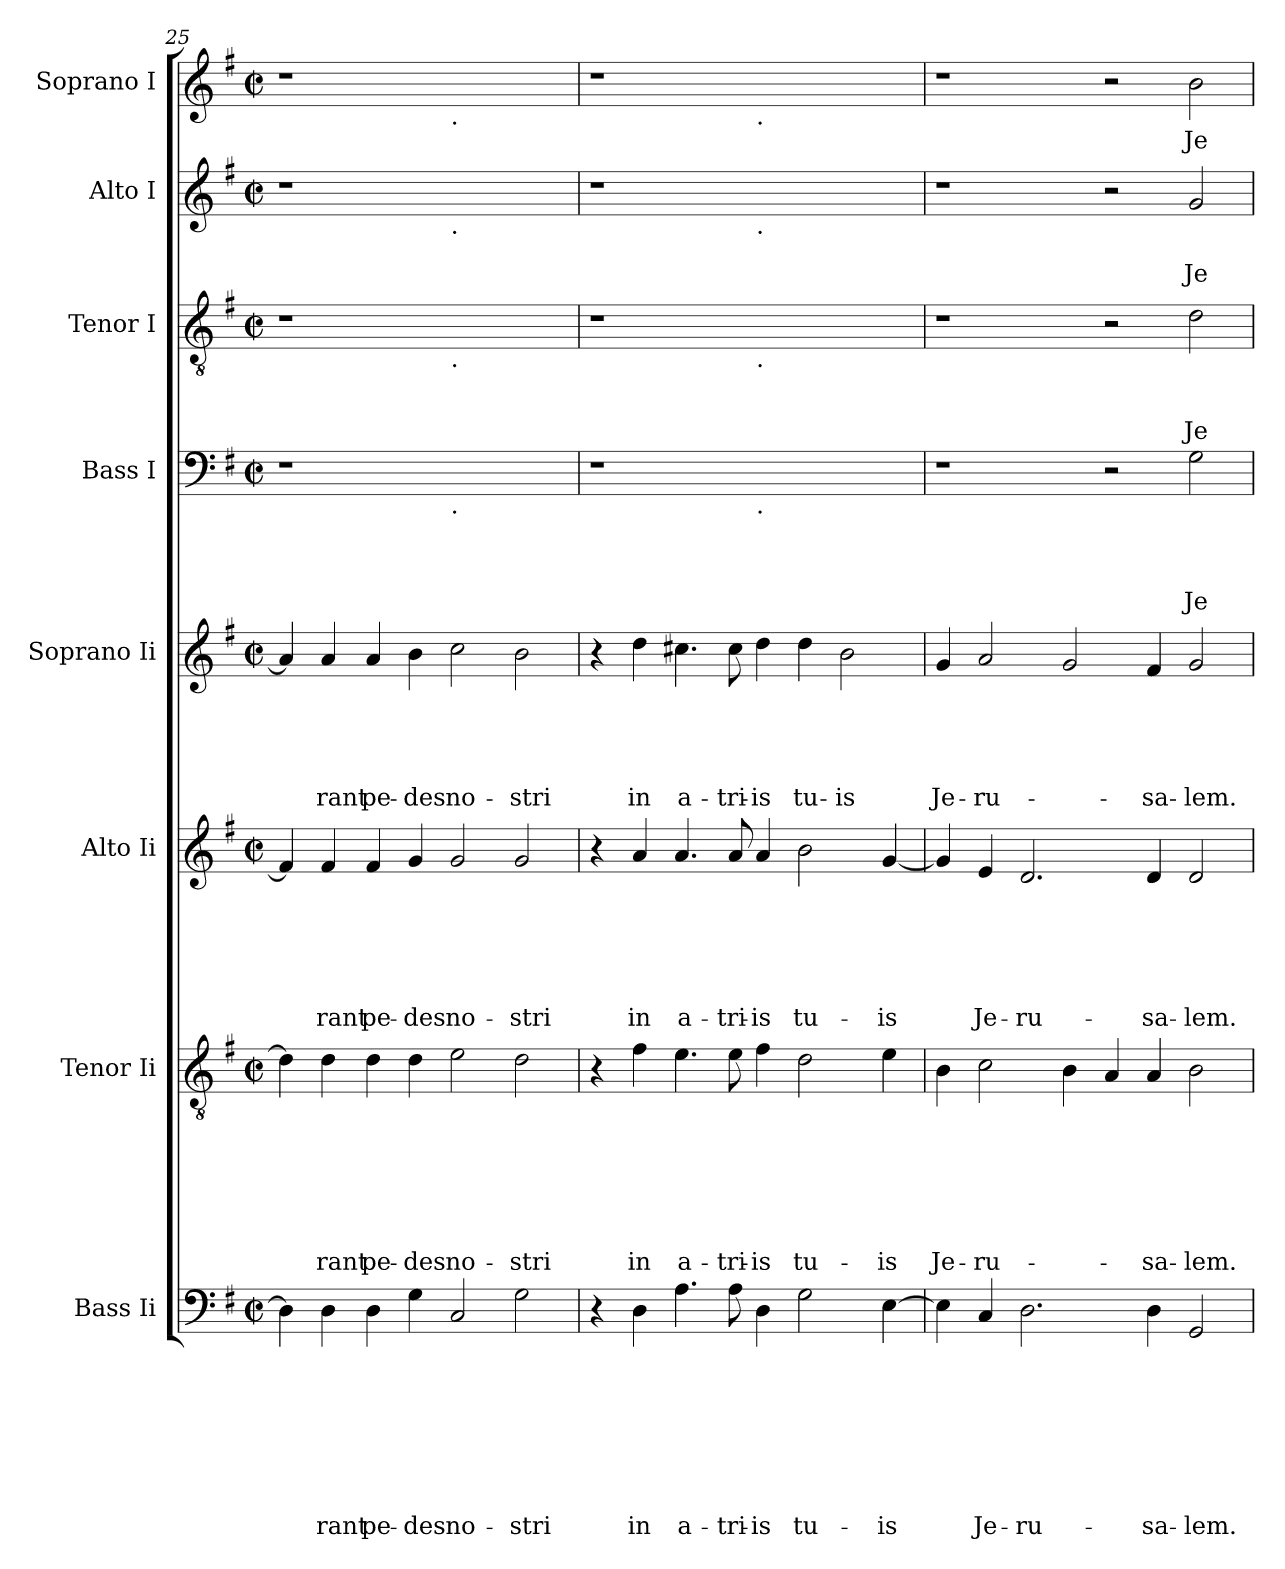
**kern	**text	**text	**text	**text	**text	**text	**text	**text	**kern	**text	**text	**text	**text	**text	**text	**text	**kern	**text	**text	**text	**text	**text	**text	**kern	**text	**text	**text	**text	**text	**kern	**text	**text	**text	**text	**kern	**text	**text	**text	**kern	**text	**text	**kern	**text
*part8	*part8	*part8	*part8	*part8	*part8	*part8	*part8	*part8	*part7	*part7	*part7	*part7	*part7	*part7	*part7	*part7	*part6	*part6	*part6	*part6	*part6	*part6	*part6	*part5	*part5	*part5	*part5	*part5	*part5	*part4	*part4	*part4	*part4	*part4	*part3	*part3	*part3	*part3	*part2	*part2	*part2	*part1	*part1
*staff8	*staff8	*staff8	*staff8	*staff8	*staff8	*staff8	*staff8	*staff8	*staff7	*staff7	*staff7	*staff7	*staff7	*staff7	*staff7	*staff7	*staff6	*staff6	*staff6	*staff6	*staff6	*staff6	*staff6	*staff5	*staff5	*staff5	*staff5	*staff5	*staff5	*staff4	*staff4	*staff4	*staff4	*staff4	*staff3	*staff3	*staff3	*staff3	*staff2	*staff2	*staff2	*staff1	*staff1
*I"Bass Ii	*	*	*	*	*	*	*	*	*I"Tenor Ii	*	*	*	*	*	*	*	*I"Alto Ii	*	*	*	*	*	*	*I"Soprano Ii	*	*	*	*	*	*I"Bass I	*	*	*	*	*I"Tenor I	*	*	*	*I"Alto I	*	*	*I"Soprano I	*
*clefF4	*	*	*	*	*	*	*	*	*clefGv2	*	*	*	*	*	*	*	*clefG2	*	*	*	*	*	*	*clefG2	*	*	*	*	*	*clefF4	*	*	*	*	*clefGv2	*	*	*	*clefG2	*	*	*clefG2	*
*k[f#]	*	*	*	*	*	*	*	*	*k[f#]	*	*	*	*	*	*	*	*k[f#]	*	*	*	*	*	*	*k[f#]	*	*	*	*	*	*k[f#]	*	*	*	*	*k[f#]	*	*	*	*k[f#]	*	*	*k[f#]	*
*G:	*	*	*	*	*	*	*	*	*G:	*	*	*	*	*	*	*	*G:	*	*	*	*	*	*	*G:	*	*	*	*	*	*G:	*	*	*	*	*G:	*	*	*	*G:	*	*	*G:	*
*M2/2	*	*	*	*	*	*	*	*	*M2/2	*	*	*	*	*	*	*	*M2/2	*	*	*	*	*	*	*M2/2	*	*	*	*	*	*M2/2	*	*	*	*	*M2/2	*	*	*	*M2/2	*	*	*M2/2	*
*met(c|)	*	*	*	*	*	*	*	*	*met(c|)	*	*	*	*	*	*	*	*met(c|)	*	*	*	*	*	*	*met(c|)	*	*	*	*	*	*met(c|)	*	*	*	*	*met(c|)	*	*	*	*met(c|)	*	*	*met(c|)	*
=25	=25	=25	=25	=25	=25	=25	=25	=25	=25	=25	=25	=25	=25	=25	=25	=25	=25	=25	=25	=25	=25	=25	=25	=25	=25	=25	=25	=25	=25	=25	=25	=25	=25	=25	=25	=25	=25	=25	=25	=25	=25	=25	=25
4D\]	.	.	.	.	.	.	.	.	4d\]	.	.	.	.	.	.	.	4f#/]	.	.	.	.	.	.	4a/]	.	.	.	.	.	1r	.	.	.	.	1r	.	.	.	1r	.	.	1r	.
!	!	!	!	!	!	!	!	!LO:LY:b	!	!	!	!	!	!	!	!LO:LY:b	!	!	!	!	!	!	!LO:LY:b	!	!	!	!	!	!LO:LY:b	!	!	!	!	!	!	!	!	!	!	!	!	!	!
4D\	.	.	.	.	.	.	.	-rant	4d\	.	.	.	.	.	.	-rant	4f#/	.	.	.	.	.	-rant	4a/	.	.	.	.	-rant	.	.	.	.	.	.	.	.	.	.	.	.	.	.
!	!	!	!	!	!	!	!	!LO:LY:b	!	!	!	!	!	!	!	!LO:LY:b	!	!	!	!	!	!	!LO:LY:b	!	!	!	!	!	!LO:LY:b	!	!	!	!	!	!	!	!	!	!	!	!	!	!
4D\	.	.	.	.	.	.	.	pe-	4d\	.	.	.	.	.	.	pe-	4f#/	.	.	.	.	.	pe-	4a/	.	.	.	.	pe-	.	.	.	.	.	.	.	.	.	.	.	.	.	.
!	!	!	!	!	!	!	!	!LO:LY:b	!	!	!	!	!	!	!	!LO:LY:b	!	!	!	!	!	!	!LO:LY:b	!	!	!	!	!	!LO:LY:b	!	!	!	!	!	!	!	!	!	!	!	!	!	!
4G\	.	.	.	.	.	.	.	-des	4d\	.	.	.	.	.	.	-des	4g/	.	.	.	.	.	-des	4b\	.	.	.	.	-des	.	.	.	.	.	.	.	.	.	.	.	.	.	.
!	!	!	!	!	!	!	!	!	!	!	!	!	!	!	!	!	!	!	!	!	!	!	!	!	!	!	!	!	!	!	!	!	!	!	!	!	!	!	!	!	!	!LO:TX:b:t=.	!
!	!	!	!	!	!	!	!	!	!	!	!	!	!	!	!	!	!	!	!	!	!	!	!	!	!	!	!	!	!	!	!	!	!	!	!	!	!	!	!LO:TX:b:t=.	!	!	!	!
!	!	!	!	!	!	!	!	!	!	!	!	!	!	!	!	!	!	!	!	!	!	!	!	!	!	!	!	!	!	!	!	!	!	!	!LO:TX:b:t=.	!	!	!	!	!	!	!	!
!	!	!	!	!	!	!	!	!	!	!	!	!	!	!	!	!	!	!	!	!	!	!	!	!	!	!	!	!	!	!LO:TX:b:t=.	!	!	!	!	!	!	!	!	!	!	!	!	!
!	!	!	!	!	!	!	!	!LO:LY:b	!	!	!	!	!	!	!	!LO:LY:b	!	!	!	!	!	!	!LO:LY:b	!	!	!	!	!	!LO:LY:b	!	!	!	!	!	!	!	!	!	!	!	!	!	!
2C/	.	.	.	.	.	.	.	no-	2e\	.	.	.	.	.	.	no-	2g/	.	.	.	.	.	no-	2cc\	.	.	.	.	no-	1ryy	.	.	.	.	1ryy	.	.	.	1ryy	.	.	1ryy	.
!	!	!	!	!	!	!	!	!LO:LY:b	!	!	!	!	!	!	!	!LO:LY:b	!	!	!	!	!	!	!LO:LY:b	!	!	!	!	!	!LO:LY:b	!	!	!	!	!	!	!	!	!	!	!	!	!	!
2G\	.	.	.	.	.	.	.	-stri	2d\	.	.	.	.	.	.	-stri	2g/	.	.	.	.	.	-stri	2b\	.	.	.	.	-stri	.	.	.	.	.	.	.	.	.	.	.	.	.	.
=26	=26	=26	=26	=26	=26	=26	=26	=26	=26	=26	=26	=26	=26	=26	=26	=26	=26	=26	=26	=26	=26	=26	=26	=26	=26	=26	=26	=26	=26	=26	=26	=26	=26	=26	=26	=26	=26	=26	=26	=26	=26	=26	=26
4r	.	.	.	.	.	.	.	.	4r	.	.	.	.	.	.	.	4r	.	.	.	.	.	.	4r	.	.	.	.	.	1r	.	.	.	.	1r	.	.	.	1r	.	.	1r	.
!	!	!	!	!	!	!	!	!LO:LY:b	!	!	!	!	!	!	!	!LO:LY:b	!	!	!	!	!	!	!LO:LY:b	!	!	!	!	!	!LO:LY:b	!	!	!	!	!	!	!	!	!	!	!	!	!	!
4D\	.	.	.	.	.	.	.	in	4f#\	.	.	.	.	.	.	in	4a/	.	.	.	.	.	in	4dd\	.	.	.	.	in	.	.	.	.	.	.	.	.	.	.	.	.	.	.
!	!	!	!	!	!	!	!	!LO:LY:b	!	!	!	!	!	!	!	!LO:LY:b	!	!	!	!	!	!	!LO:LY:b	!	!	!	!	!	!LO:LY:b	!	!	!	!	!	!	!	!	!	!	!	!	!	!
4.A\	.	.	.	.	.	.	.	a-	4.e\	.	.	.	.	.	.	a-	4.a/	.	.	.	.	.	a-	4.cc#X\	.	.	.	.	a-	.	.	.	.	.	.	.	.	.	.	.	.	.	.
!	!	!	!	!	!	!	!	!LO:LY:b	!	!	!	!	!	!	!	!LO:LY:b	!	!	!	!	!	!	!LO:LY:b	!	!	!	!	!	!LO:LY:b	!	!	!	!	!	!	!	!	!	!	!	!	!	!
8A\	.	.	.	.	.	.	.	-tri-	8e\	.	.	.	.	.	.	-tri-	8a/	.	.	.	.	.	-tri-	8cc#\	.	.	.	.	-tri-	.	.	.	.	.	.	.	.	.	.	.	.	.	.
!	!	!	!	!	!	!	!	!	!	!	!	!	!	!	!	!	!	!	!	!	!	!	!	!	!	!	!	!	!	!	!	!	!	!	!	!	!	!	!	!	!	!LO:TX:b:t=.	!
!	!	!	!	!	!	!	!	!	!	!	!	!	!	!	!	!	!	!	!	!	!	!	!	!	!	!	!	!	!	!	!	!	!	!	!	!	!	!	!LO:TX:b:t=.	!	!	!	!
!	!	!	!	!	!	!	!	!	!	!	!	!	!	!	!	!	!	!	!	!	!	!	!	!	!	!	!	!	!	!	!	!	!	!	!LO:TX:b:t=.	!	!	!	!	!	!	!	!
!	!	!	!	!	!	!	!	!	!	!	!	!	!	!	!	!	!	!	!	!	!	!	!	!	!	!	!	!	!	!LO:TX:b:t=.	!	!	!	!	!	!	!	!	!	!	!	!	!
!	!	!	!	!	!	!	!	!LO:LY:b	!	!	!	!	!	!	!	!LO:LY:b	!	!	!	!	!	!	!LO:LY:b	!	!	!	!	!	!LO:LY:b	!	!	!	!	!	!	!	!	!	!	!	!	!	!
4D\	.	.	.	.	.	.	.	-is	4f#\	.	.	.	.	.	.	-is	4a/	.	.	.	.	.	-is	4dd\	.	.	.	.	-is	1ryy	.	.	.	.	1ryy	.	.	.	1ryy	.	.	1ryy	.
!	!	!	!	!	!	!	!	!LO:LY:b	!	!	!	!	!	!	!	!LO:LY:b	!	!	!	!	!	!	!LO:LY:b	!	!	!	!	!	!LO:LY:b	!	!	!	!	!	!	!	!	!	!	!	!	!	!
2G\	.	.	.	.	.	.	.	tu-	2d\	.	.	.	.	.	.	tu-	2b\	.	.	.	.	.	tu-	4dd\	.	.	.	.	tu-	.	.	.	.	.	.	.	.	.	.	.	.	.	.
!	!	!	!	!	!	!	!	!	!	!	!	!	!	!	!	!	!	!	!	!	!	!	!	!	!	!	!	!	!LO:LY:b	!	!	!	!	!	!	!	!	!	!	!	!	!	!
.	.	.	.	.	.	.	.	.	.	.	.	.	.	.	.	.	.	.	.	.	.	.	.	2b\	.	.	.	.	-is	.	.	.	.	.	.	.	.	.	.	.	.	.	.
!	!	!	!	!	!	!	!	!LO:LY:b	!	!	!	!	!	!	!	!LO:LY:b	!	!	!	!	!	!	!LO:LY:b	!	!	!	!	!	!	!	!	!	!	!	!	!	!	!	!	!	!	!	!
[>4E\	.	.	.	.	.	.	.	-is	4e\	.	.	.	.	.	.	-is	[>4g/	.	.	.	.	.	-is	.	.	.	.	.	.	.	.	.	.	.	.	.	.	.	.	.	.	.	.
!!LO:PB:g=z
=27	=27	=27	=27	=27	=27	=27	=27	=27	=27	=27	=27	=27	=27	=27	=27	=27	=27	=27	=27	=27	=27	=27	=27	=27	=27	=27	=27	=27	=27	=27	=27	=27	=27	=27	=27	=27	=27	=27	=27	=27	=27	=27	=27
!	!	!	!	!	!	!	!	!	!	!	!	!	!	!	!	!LO:LY:b	!	!	!	!	!	!	!	!	!	!	!	!	!LO:LY:b	!	!	!	!	!	!	!	!	!	!	!	!	!	!
4E\]	.	.	.	.	.	.	.	.	4B\	.	.	.	.	.	.	Je-	4g/]	.	.	.	.	.	.	4g/	.	.	.	.	Je-	1r	.	.	.	.	1r	.	.	.	1r	.	.	1r	.
!	!	!	!	!	!	!	!	!LO:LY:b	!	!	!	!	!	!	!	!LO:LY:b	!	!	!	!	!	!	!LO:LY:b	!	!	!	!	!	!LO:LY:b	!	!	!	!	!	!	!	!	!	!	!	!	!	!
4C/	.	.	.	.	.	.	.	Je-	2c\	.	.	.	.	.	.	-ru-	4e/	.	.	.	.	.	Je-	2a/	.	.	.	.	-ru-	.	.	.	.	.	.	.	.	.	.	.	.	.	.
!	!	!	!	!	!	!	!	!LO:LY:b	!	!	!	!	!	!	!	!	!	!	!	!	!	!	!LO:LY:b	!	!	!	!	!	!	!	!	!	!	!	!	!	!	!	!	!	!	!	!
2.D\	.	.	.	.	.	.	.	-ru-	.	.	.	.	.	.	.	.	2.d/	.	.	.	.	.	-ru-	.	.	.	.	.	.	.	.	.	.	.	.	.	.	.	.	.	.	.	.
.	.	.	.	.	.	.	.	.	4B\	.	.	.	.	.	.	.	.	.	.	.	.	.	.	2g/	.	.	.	.	.	.	.	.	.	.	.	.	.	.	.	.	.	.	.
.	.	.	.	.	.	.	.	.	4A/	.	.	.	.	.	.	.	.	.	.	.	.	.	.	.	.	.	.	.	.	2r	.	.	.	.	2r	.	.	.	2r	.	.	2r	.
!	!	!	!	!	!	!	!	!LO:LY:b	!	!	!	!	!	!	!	!LO:LY:b	!	!	!	!	!	!	!LO:LY:b	!	!	!	!	!	!LO:LY:b	!	!	!	!	!	!	!	!	!	!	!	!	!	!
4D\	.	.	.	.	.	.	.	-sa-	4A/	.	.	.	.	.	.	-sa-	4d/	.	.	.	.	.	-sa-	4f#/	.	.	.	.	-sa-	.	.	.	.	.	.	.	.	.	.	.	.	.	.
!	!	!	!	!	!	!	!	!LO:LY:b	!	!	!	!	!	!	!	!LO:LY:b	!	!	!	!	!	!	!LO:LY:b	!	!	!	!	!	!LO:LY:b	!	!	!	!	!LO:LY:b	!	!	!	!LO:LY:b	!	!	!LO:LY:b	!	!LO:LY:b
2GG/	.	.	.	.	.	.	.	-lem.	2B\	.	.	.	.	.	.	-lem.	2d/	.	.	.	.	.	-lem.	2g/	.	.	.	.	-lem.	2G\	.	.	.	Je-	2d\	.	.	Je-	2g/	.	Je-	2b\	Je-
=	=	=	=	=	=	=	=	=	=	=	=	=	=	=	=	=	=	=	=	=	=	=	=	=	=	=	=	=	=	=	=	=	=	=	=	=	=	=	=	=	=	=	=
*-	*-	*-	*-	*-	*-	*-	*-	*-	*-	*-	*-	*-	*-	*-	*-	*-	*-	*-	*-	*-	*-	*-	*-	*-	*-	*-	*-	*-	*-	*-	*-	*-	*-	*-	*-	*-	*-	*-	*-	*-	*-	*-	*-
